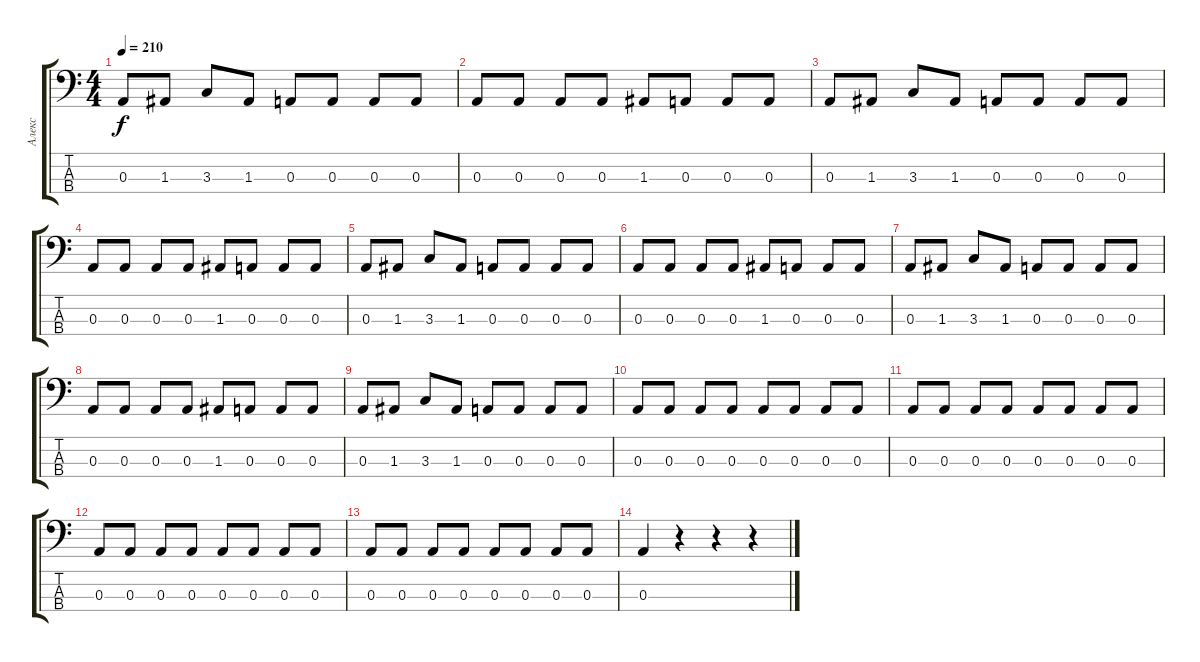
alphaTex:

\track ("Алекс" "Алекс") {instrument electricbassfinger}
\staff {score tabs}
\tuning (G2 D2 A1 E1) {hide}
\ts (4 4)
\tempo 210
\clef f4
\ks c
0.3.8{dy f} 1.3.8 3.3.8 1.3.8 0.3.8 0.3.8 0.3.8 0.3.8 |
0.3.8 0.3.8 0.3.8 0.3.8 1.3.8 0.3.8 0.3.8 0.3.8 |
0.3.8 1.3.8 3.3.8 1.3.8 0.3.8 0.3.8 0.3.8 0.3.8 |
0.3.8 0.3.8 0.3.8 0.3.8 1.3.8 0.3.8 0.3.8 0.3.8 |
0.3.8 1.3.8 3.3.8 1.3.8 0.3.8 0.3.8 0.3.8 0.3.8 |
0.3.8 0.3.8 0.3.8 0.3.8 1.3.8 0.3.8 0.3.8 0.3.8 |
0.3.8 1.3.8 3.3.8 1.3.8 0.3.8 0.3.8 0.3.8 0.3.8 |
0.3.8 0.3.8 0.3.8 0.3.8 1.3.8 0.3.8 0.3.8 0.3.8 |
0.3.8 1.3.8 3.3.8 1.3.8 0.3.8 0.3.8 0.3.8 0.3.8 |
0.3.8 0.3.8 0.3.8 0.3.8 0.3.8 0.3.8 0.3.8 0.3.8 |
0.3.8 0.3.8 0.3.8 0.3.8 0.3.8 0.3.8 0.3.8 0.3.8 |
0.3.8 0.3.8 0.3.8 0.3.8 0.3.8 0.3.8 0.3.8 0.3.8 |
0.3.8 0.3.8 0.3.8 0.3.8 0.3.8 0.3.8 0.3.8 0.3.8 |
0.3.4 r.4 r.4 r.4
